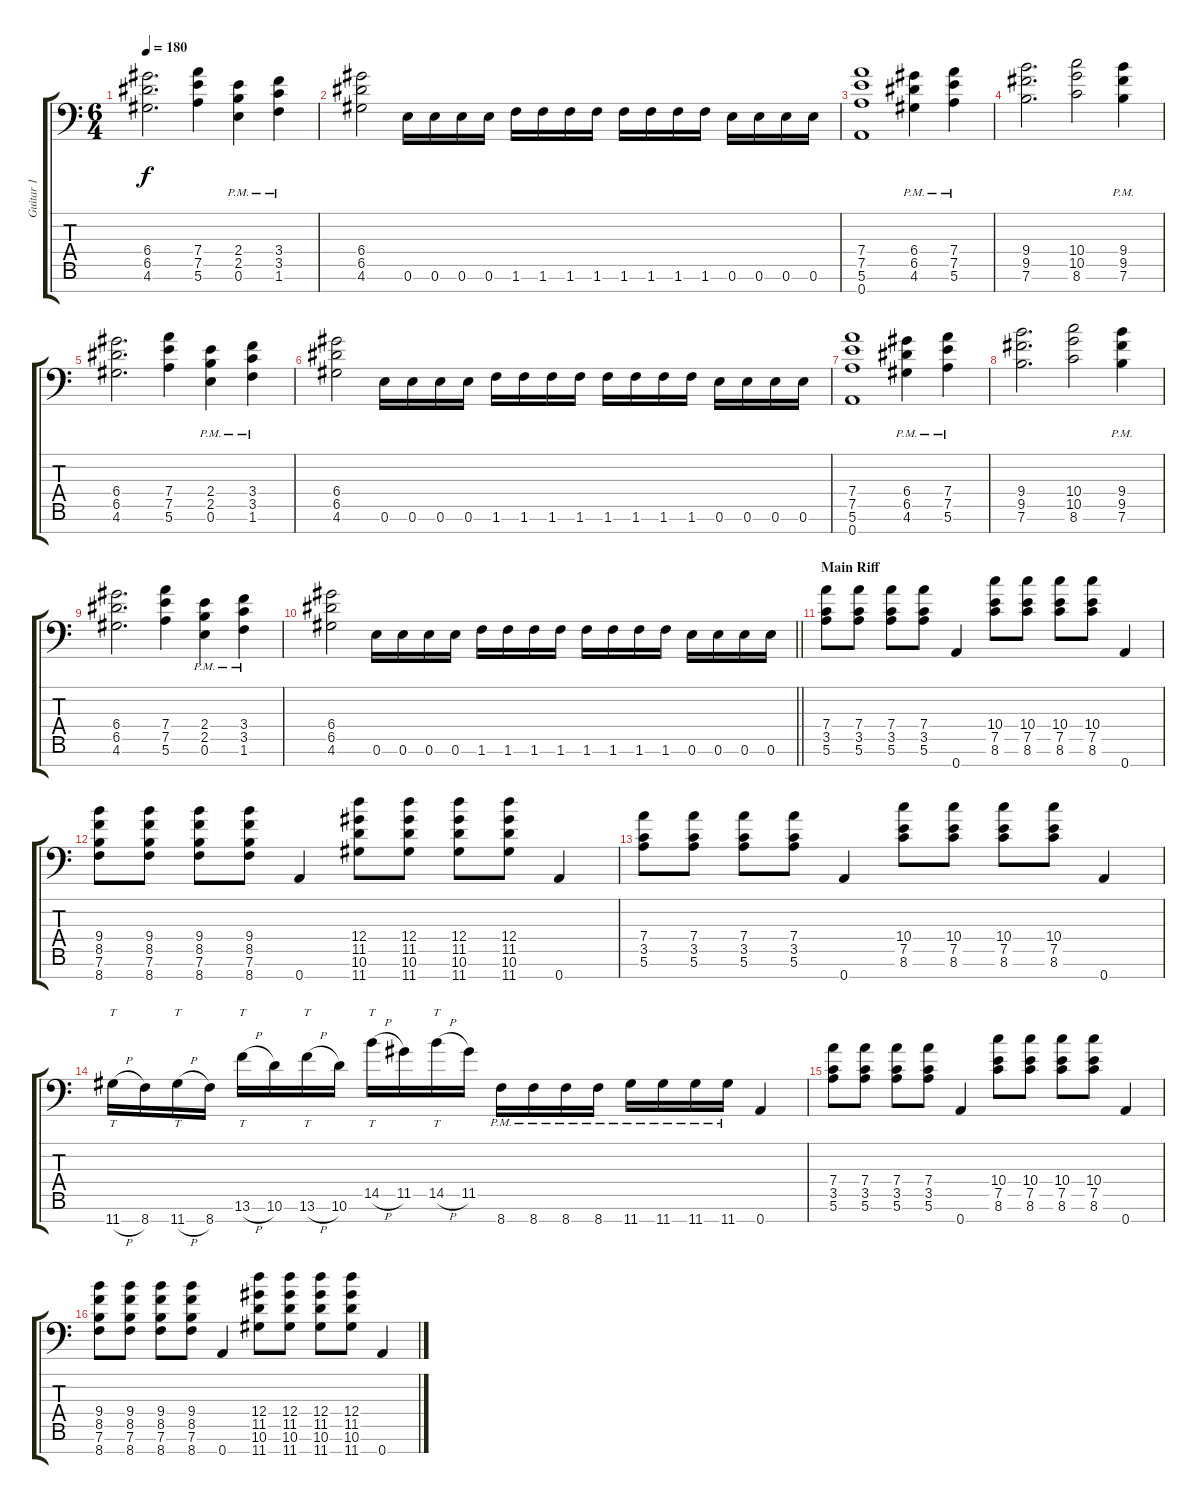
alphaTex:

\track ("Guitar 1" "Guitar 1") {instrument overdrivenguitar}
\staff {score tabs}
\tuning (E4 B3 G3 D3 A2 E2 A1) {hide}
\ts (6 4)
\tempo 180
\clef f4
\ks c
(6.4 6.5 4.6).2{d dy f} (7.4 7.5 5.6).4 (2.4{pm} 2.5{pm} 0.6{pm}).4 (3.4{pm} 3.5{pm} 1.6{pm}).4 |
(6.4 6.5 4.6).2 0.6.16 0.6.16 0.6.16 0.6.16 1.6.16 1.6.16 1.6.16 1.6.16 1.6.16 1.6.16 1.6.16 1.6.16 0.6.16 0.6.16 0.6.16 0.6.16 |
(7.4 7.5 5.6 0.7).1 (6.4{pm} 6.5{pm} 4.6{pm}).4 (7.4{pm} 7.5{pm} 5.6{pm}).4 |
(9.4 9.5 7.6).2{d} (10.4 10.5 8.6).2 (9.4{pm} 9.5{pm} 7.6{pm}).4 |
(6.4 6.5 4.6).2{d} (7.4 7.5 5.6).4 (2.4{pm} 2.5{pm} 0.6{pm}).4 (3.4{pm} 3.5{pm} 1.6{pm}).4 |
(6.4 6.5 4.6).2 0.6.16 0.6.16 0.6.16 0.6.16 1.6.16 1.6.16 1.6.16 1.6.16 1.6.16 1.6.16 1.6.16 1.6.16 0.6.16 0.6.16 0.6.16 0.6.16 |
(7.4 7.5 5.6 0.7).1 (6.4{pm} 6.5{pm} 4.6{pm}).4 (7.4{pm} 7.5{pm} 5.6{pm}).4 |
(9.4 9.5 7.6).2{d} (10.4 10.5 8.6).2 (9.4{pm} 9.5{pm} 7.6{pm}).4 |
(6.4 6.5 4.6).2{d} (7.4 7.5 5.6).4 (2.4{pm} 2.5{pm} 0.6{pm}).4 (3.4{pm} 3.5{pm} 1.6{pm}).4 |
\barLineRight lightlight
(6.4 6.5 4.6).2 0.6.16 0.6.16 0.6.16 0.6.16 1.6.16 1.6.16 1.6.16 1.6.16 1.6.16 1.6.16 1.6.16 1.6.16 0.6.16 0.6.16 0.6.16 0.6.16 |
\section ("" "Main Riff")
(7.4 3.5 5.6).8 (7.4 3.5 5.6).8 (7.4 3.5 5.6).8 (7.4 3.5 5.6).8 0.7.4 (10.4 7.5 8.6).8 (10.4 7.5 8.6).8 (10.4 7.5 8.6).8 (10.4 7.5 8.6).8 0.7.4 |
(9.4 8.5 7.6 8.7).8 (9.4 8.5 7.6 8.7).8 (9.4 8.5 7.6 8.7).8 (9.4 8.5 7.6 8.7).8 0.7.4 (12.4 11.5 10.6 11.7).8 (12.4 11.5 10.6 11.7).8 (12.4 11.5 10.6 11.7).8 (12.4 11.5 10.6 11.7).8 0.7.4 |
(7.4 3.5 5.6).8 (7.4 3.5 5.6).8 (7.4 3.5 5.6).8 (7.4 3.5 5.6).8 0.7.4 (10.4 7.5 8.6).8 (10.4 7.5 8.6).8 (10.4 7.5 8.6).8 (10.4 7.5 8.6).8 0.7.4 |
11.7{h}.16{tt} 8.7.16 11.7{h}.16{tt} 8.7.16 13.6{h}.16{tt} 10.6.16 13.6{h}.16{tt} 10.6.16 14.5{h}.16{tt} 11.5.16 14.5{h}.16{tt} 11.5.16 8.7{pm}.16 8.7{pm}.16 8.7{pm}.16 8.7{pm}.16 11.7{pm}.16 11.7{pm}.16 11.7{pm}.16 11.7{pm}.16 0.7.4 |
(7.4 3.5 5.6).8 (7.4 3.5 5.6).8 (7.4 3.5 5.6).8 (7.4 3.5 5.6).8 0.7.4 (10.4 7.5 8.6).8 (10.4 7.5 8.6).8 (10.4 7.5 8.6).8 (10.4 7.5 8.6).8 0.7.4 |
(9.4 8.5 7.6 8.7).8 (9.4 8.5 7.6 8.7).8 (9.4 8.5 7.6 8.7).8 (9.4 8.5 7.6 8.7).8 0.7.4 (12.4 11.5 10.6 11.7).8 (12.4 11.5 10.6 11.7).8 (12.4 11.5 10.6 11.7).8 (12.4 11.5 10.6 11.7).8 0.7.4
